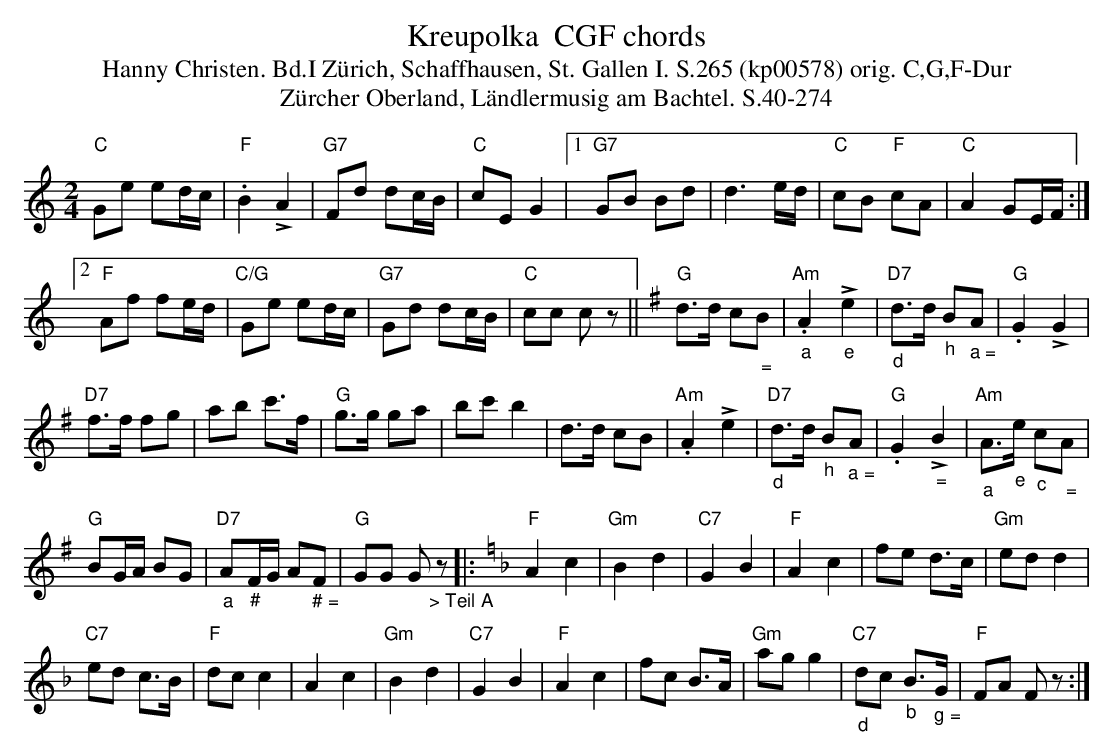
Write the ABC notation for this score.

X:1
T: Kreupolka  CGF chords
T:Hanny Christen. Bd.I Zürich, Schaffhausen, St. Gallen I. S.265 (kp00578) orig. C,G,F-Dur
T: Z\"urcher Oberland, L\"andlermusig am Bachtel. S.40-274
M:2/4
L:1/8
K:C %%MIDI gchordon
"C"Ge ed/c/ | "F".B2+>+A2 | "G7"Fd dc/B/ | "C"cEG2 |1 "G7"GB Bd | d3e/d/ | "C"cB "F"cA | "C"A2 GE/F/ :|2
 "F"Af fe/d/ | "C/G"Ge ed/c/ | "G7"Gd dc/B/ | "C"cc cz || [K:G] "G"d>d c"_ ="B | "Am""_a".A2"_e"+>+e2 | "D7""_d"d>d "_h"B"_ a ="A | "G".G2+>+G2 |
 "D7"f>f fg | ab c'>f | "G"g>g ga | bc'b2 | d>d cB | "Am".A2+>+e2 | "D7""_d"d>d "_h"B"_ a ="A | "G".G2+>+"_ ="B2 | "Am""_a"A>"_e"e "_c"c"_ ="A |
 "G"BG/A/ BG | "D7""_a"A"_#"F/G/ A"_ # ="F | "G"GG G"_> Teil A"z |: [K:F] "F"A2c2 | "Gm"B2d2 | "C7"G2B2 | "F"A2c2 | fe d>c | "Gm"edd2 |
 "C7"ed c>B | "F"dcc2 | A2c2 | "Gm"B2d2 | "C7"G2B2 | "F"A2c2 | fc B>A | "Gm"agg2 | "C7""_d"dc "_b"B>"_ g ="G | "F"FA Fz :|
